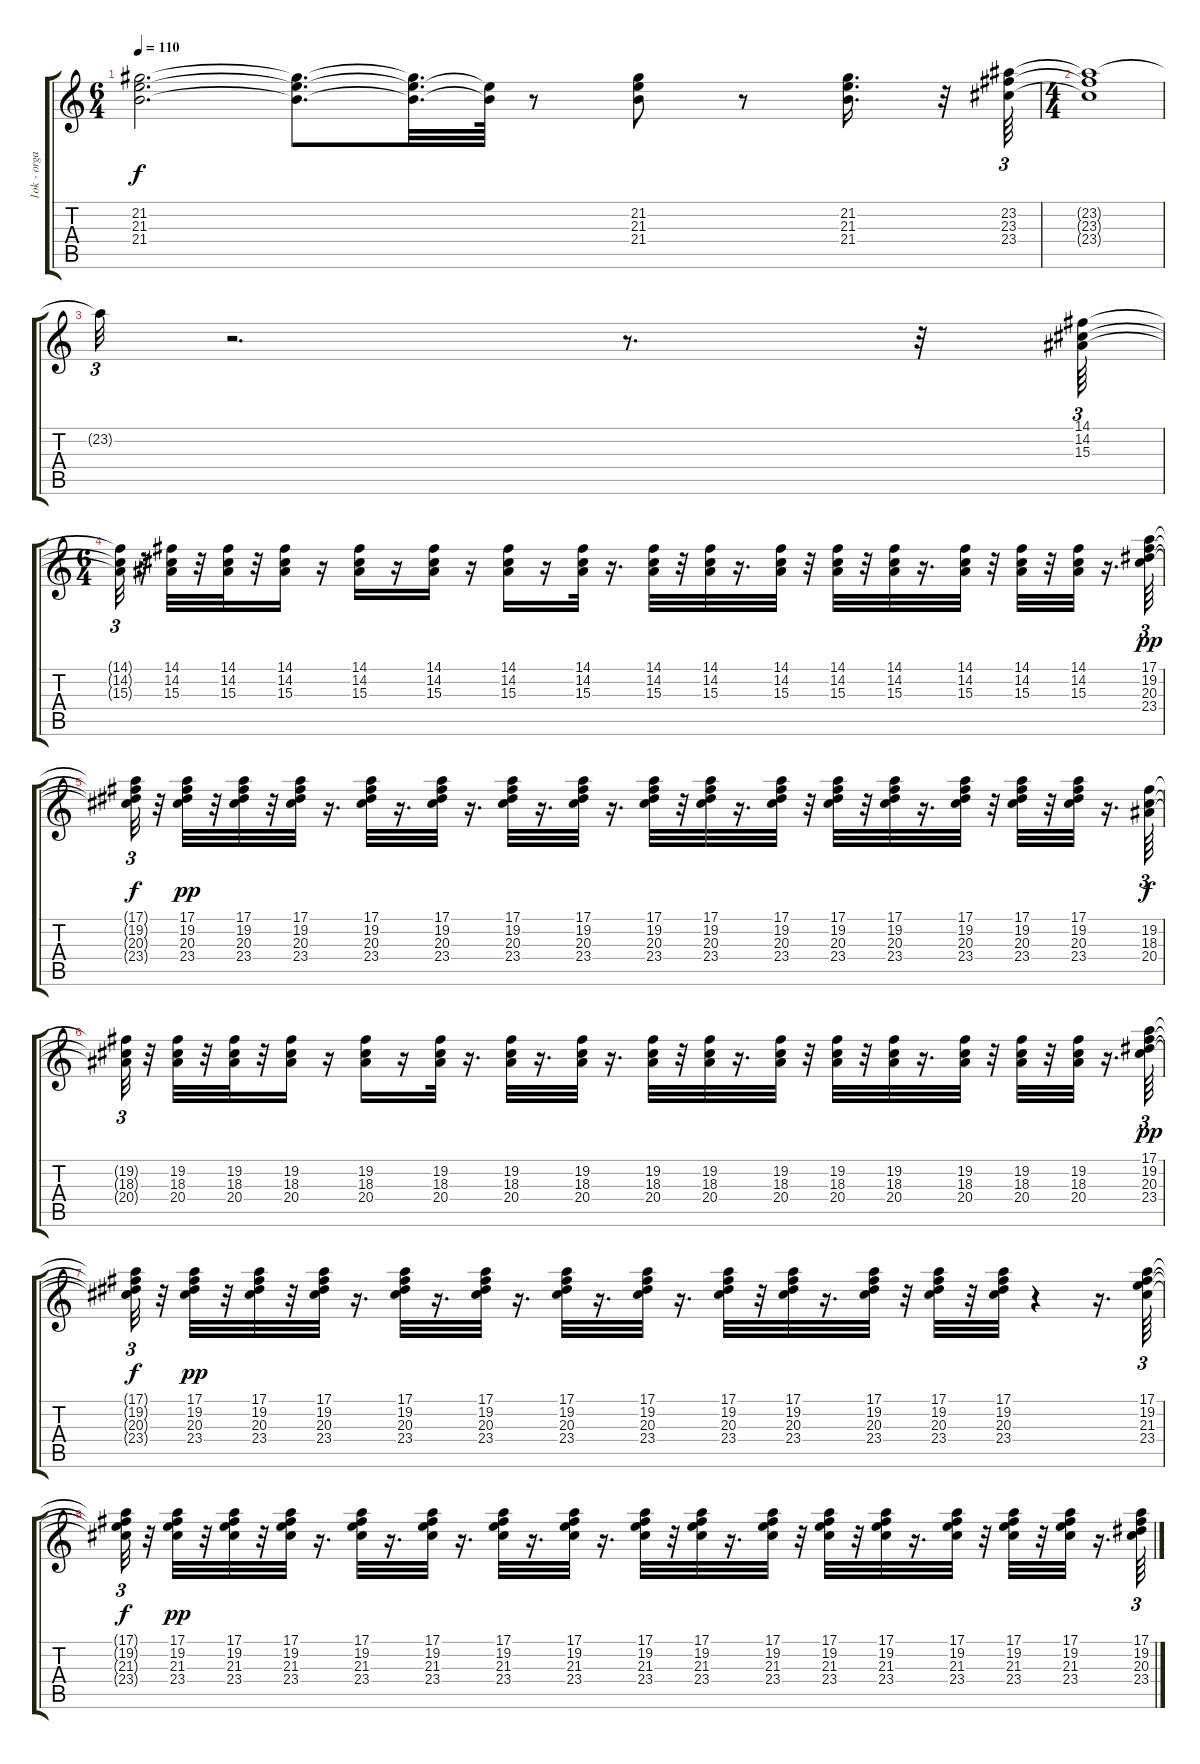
\track ("1ok - organo hammond" "1ok - orga") {instrument rockorgan}
\staff {score tabs}
\tuning (E4 B3 G3 D3 A2 E2) {hide}
\ts (6 4)
\tempo 110
\clef g2
\ks c
(21.2{t} 21.3{t} 21.4{t}).2{d dy f} (21.2{t} 21.3{t} 21.4{t}).8{d} (21.2{t} 21.3{t} 21.4{t}).32{d} (21.3{t} 21.4{t}).64 r.8 (21.2 21.3 21.4).8 r.8 (21.2 21.3 21.4).16{d} r.32 (23.2 23.3 23.4).64{tu (3 2)} |
\ts (4 4)
(23.2{t} 23.3{t} 23.4{t}).1 |
23.2{t}.32{tu (3 2)} r.2{d} r.8{d} r.32 (14.1 14.2 15.3).64{tu (3 2)} |
\ts (6 4)
(14.1{t} 14.2{t} 15.3{t}).32{tu (3 2)} r.32 (14.1 14.2 15.3).32 r.32 (14.1 14.2 15.3).32 r.32 (14.1 14.2 15.3).16 r.16 (14.1 14.2 15.3).16 r.16 (14.1 14.2 15.3).16 r.16 (14.1 14.2 15.3).16 r.16 (14.1 14.2 15.3).32 r.16{d} (14.1 14.2 15.3).32 r.32 (14.1 14.2 15.3).32 r.16{d} (14.1 14.2 15.3).32 r.32 (14.1 14.2 15.3).32 r.32 (14.1 14.2 15.3).32 r.16{d} (14.1 14.2 15.3).32 r.32 (14.1 14.2 15.3).32 r.32 (14.1 14.2 15.3).32 r.16{d} (17.1 19.2 20.3 23.4).64{tu (3 2) dy pp} |
(17.1{t} 19.2{t} 20.3{t} 23.4{t}).32{tu (3 2) dy f} r.32 (17.1 19.2 20.3 23.4).32{dy pp} r.32 (17.1 19.2 20.3 23.4).32 r.32 (17.1 19.2 20.3 23.4).32 r.16{d} (17.1 19.2 20.3 23.4).32 r.16{d} (17.1 19.2 20.3 23.4).32 r.16{d} (17.1 19.2 20.3 23.4).32 r.16{d} (17.1 19.2 20.3 23.4).32 r.16{d} (17.1 19.2 20.3 23.4).32 r.32 (17.1 19.2 20.3 23.4).32 r.16{d} (17.1 19.2 20.3 23.4).32 r.32 (17.1 19.2 20.3 23.4).32 r.32 (17.1 19.2 20.3 23.4).32 r.16{d} (17.1 19.2 20.3 23.4).32 r.32 (17.1 19.2 20.3 23.4).32 r.32 (17.1 19.2 20.3 23.4).32 r.16{d} (19.2 18.3 20.4).64{tu (3 2) dy f} |
(19.2{t} 18.3{t} 20.4{t}).32{tu (3 2)} r.32 (19.2 18.3 20.4).32 r.32 (19.2 18.3 20.4).32 r.32 (19.2 18.3 20.4).16 r.16 (19.2 18.3 20.4).16 r.16 (19.2 18.3 20.4).32 r.16{d} (19.2 18.3 20.4).32 r.16{d} (19.2 18.3 20.4).32 r.16{d} (19.2 18.3 20.4).32 r.32 (19.2 18.3 20.4).32 r.16{d} (19.2 18.3 20.4).32 r.32 (19.2 18.3 20.4).32 r.32 (19.2 18.3 20.4).32 r.16{d} (19.2 18.3 20.4).32 r.32 (19.2 18.3 20.4).32 r.32 (19.2 18.3 20.4).32 r.16{d} (17.1 19.2 20.3 23.4).64{tu (3 2) dy pp} |
(17.1{t} 19.2{t} 20.3{t} 23.4{t}).32{tu (3 2) dy f} r.32 (17.1 19.2 20.3 23.4).32{dy pp} r.32 (17.1 19.2 20.3 23.4).32 r.32 (17.1 19.2 20.3 23.4).32 r.16{d} (17.1 19.2 20.3 23.4).32 r.16{d} (17.1 19.2 20.3 23.4).32 r.16{d} (17.1 19.2 20.3 23.4).32 r.16{d} (17.1 19.2 20.3 23.4).32 r.16{d} (17.1 19.2 20.3 23.4).32 r.32 (17.1 19.2 20.3 23.4).32 r.16{d} (17.1 19.2 20.3 23.4).32 r.32 (17.1 19.2 20.3 23.4).32 r.32 (17.1 19.2 20.3 23.4).32 r.4 r.16{d} (17.1 19.2 21.3 23.4).64{tu (3 2)} |
(17.1{t} 19.2{t} 21.3{t} 23.4{t}).32{tu (3 2) dy f} r.32 (17.1 19.2 21.3 23.4).32{dy pp} r.32 (17.1 19.2 21.3 23.4).32 r.32 (17.1 19.2 21.3 23.4).32 r.16{d} (17.1 19.2 21.3 23.4).32 r.16{d} (17.1 19.2 21.3 23.4).32 r.16{d} (17.1 19.2 21.3 23.4).32 r.16{d} (17.1 19.2 21.3 23.4).32 r.16{d} (17.1 19.2 21.3 23.4).32 r.32 (17.1 19.2 21.3 23.4).32 r.16{d} (17.1 19.2 21.3 23.4).32 r.32 (17.1 19.2 21.3 23.4).32 r.32 (17.1 19.2 21.3 23.4).32 r.16{d} (17.1 19.2 21.3 23.4).32 r.32 (17.1 19.2 21.3 23.4).32 r.32 (17.1 19.2 21.3 23.4).32 r.16{d} (17.1 19.2 20.3 23.4).64{tu (3 2)}
